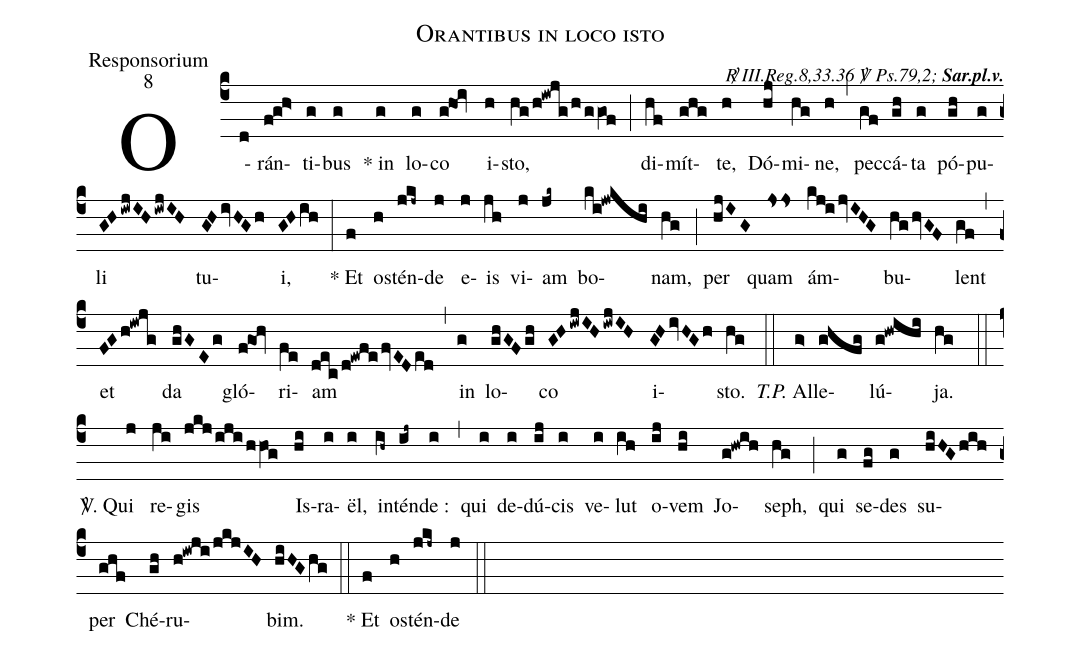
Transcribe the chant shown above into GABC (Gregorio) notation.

name:Orantibus in loco isto;
office-part:Responsorium;
mode:8;
commentary:{\itshape\mdseries \Rbar\ III.Reg.8,33.36  \Vbar\   Ps.79,2;\/} {\bfseries Sar.pl.v.};
%%
(c4)O(d)rán(fgh>)ti(g)bus(g) * in(g) lo(g)co(g!ho!iv) i(h)sto,(hg/h!iwjg/h/ggOf) (;) di(hf)mít(ghg)te,(h) Dó(hj)mi(hg)ne,(h) (,) pec(gf)cá(gh)ta(g) pó(gh)pu(g)li(GHiwjIHiwjIH) tu(GHivHGh)i,(GHih) (:) * Et(f) os(h)tén(jkj~)de(j) e(j)is(jh) vi(j)am(jk~) bo(ki!jwkhi)nam,(hg) (;) per(hjIG) quam(jss) ám(kj!ijvIHG)bu(hghvGF)lent(gf) (,) et(FGh!iwjg) da(ghGEg) gló(f!go!hv)ri(fe)am(dec/d!ewfefvEDed) (,) in(g) lo(ghGFgh)co(GHiwjIHiwjIH) i(GHivHGh)sto.(hg) (::)
<i>T.P.</i> Al(g>)le(ghfg)lú(g!hwihi)ja.(hg) (::)
<sp>V/</sp>. Qui(j) re(ji)gis(jkj/iji/hhOg) Is(hi)ra(i)ël,(i) in(ih~)tén(ij~)de :(i) (,) qui(i) de(i)dú(ij)cis(i) ve(i)lut(ih) o(ij)vem(hi) Jo(g!hwih)seph,(hg) (;) qui(g) se(fg)des(g) su(hiHGhih)per(ghf) Ché(gh)ru(h!iwji/jkjIH)bim.(hiHGhg) (::)
* Et(f) os(h)tén(jkj~)de(j) (::)
